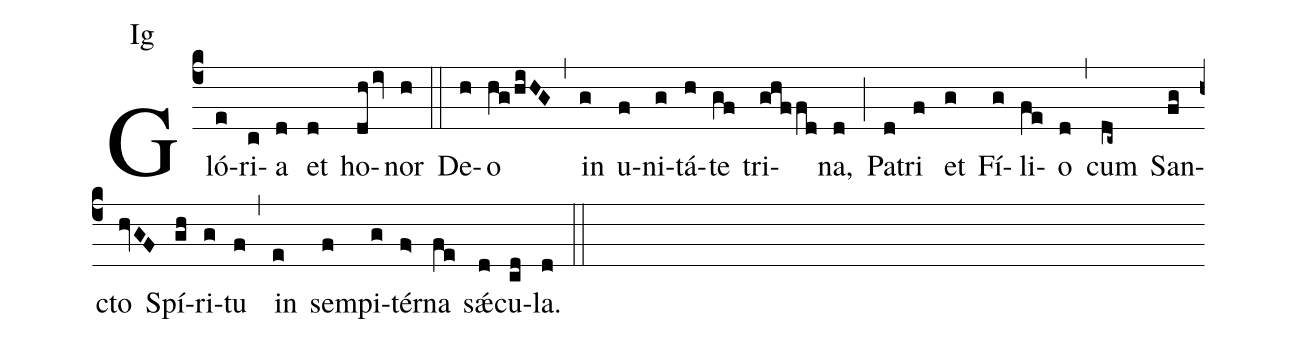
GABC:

annotation: Ig;
%%
(c4)Gló(e)ri(c)a(d) et(d) ho(dhiv)nor(h) (::) De(h)o(hg/hiHG) (,) in(g) u(f)ni(g)tá(h)te(gf) tri(ghf/fd)na,(d) (;) Pa(d)tri(f) et(g) Fí(g)li(fe)o(d) (,) cum(dc~) San(fg)cto(hvGF) Spí(gh)ri(g)tu(f) (,) in(e) sem(f)pi(g)tér(f>)na(fe) sǽ(d)cu(cd)la.(d) (::)
